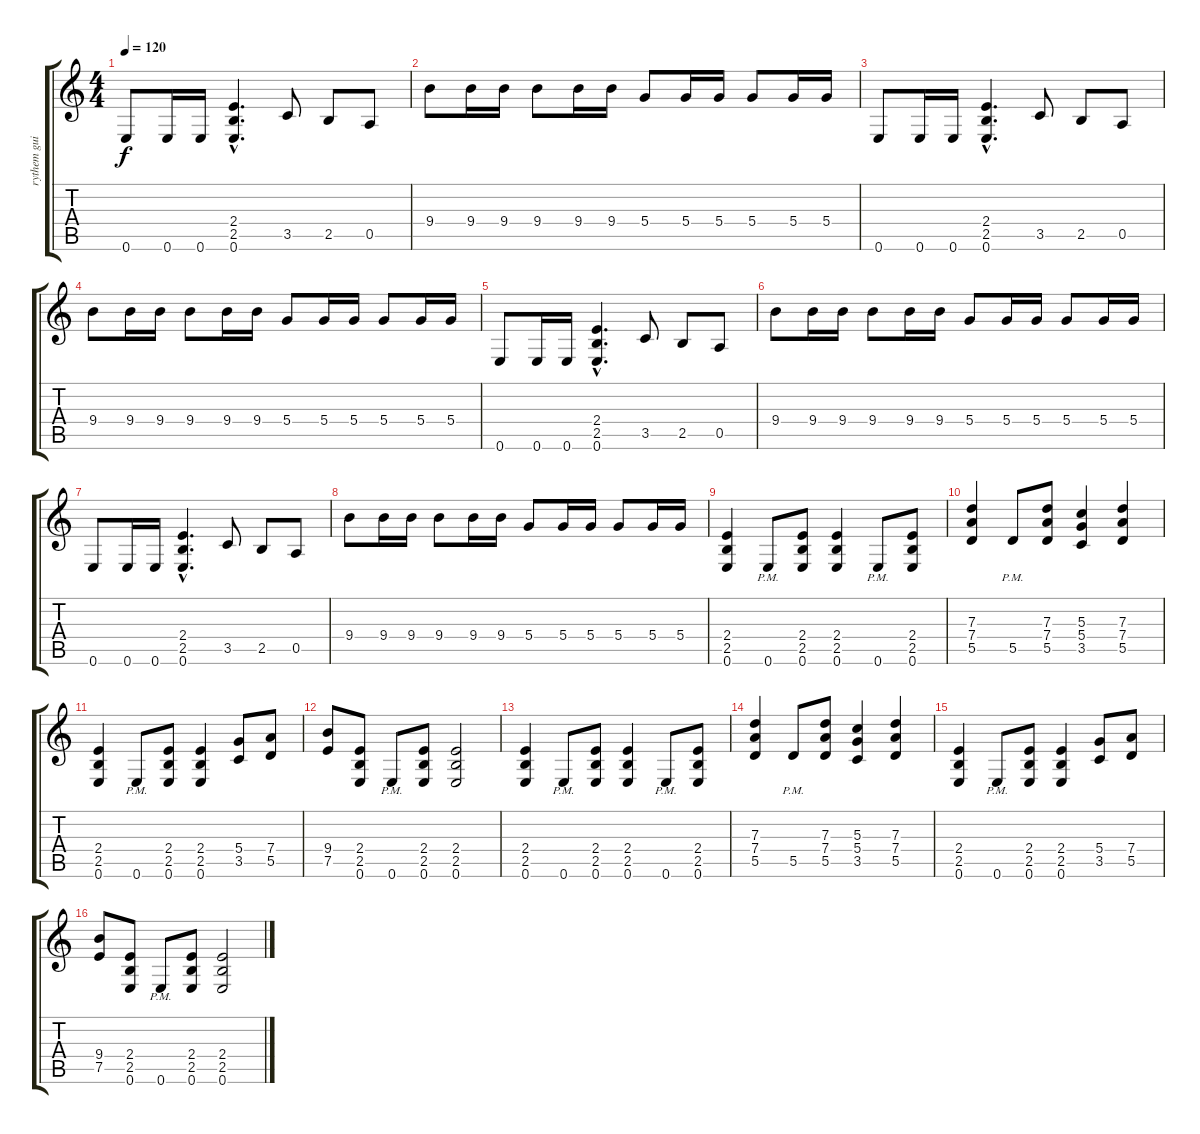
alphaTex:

\track ("rythem guitar" "rythem gui") {instrument distortionguitar}
\staff {score tabs}
\tuning (E4 B3 G3 D3 A2 E2) {hide}
\ts (4 4)
\tempo 120
\clef g2
\ks c
0.6.8{dy f} 0.6.16 0.6.16 (2.4{hac} 2.5{hac} 0.6{hac}).4{d} 3.5.8 2.5.8 0.5.8 |
9.4.8 9.4.16 9.4.16 9.4.8 9.4.16 9.4.16 5.4.8 5.4.16 5.4.16 5.4.8 5.4.16 5.4.16 |
0.6.8 0.6.16 0.6.16 (2.4{hac} 2.5{hac} 0.6{hac}).4{d} 3.5.8 2.5.8 0.5.8 |
9.4.8 9.4.16 9.4.16 9.4.8 9.4.16 9.4.16 5.4.8 5.4.16 5.4.16 5.4.8 5.4.16 5.4.16 |
0.6.8 0.6.16 0.6.16 (2.4{hac} 2.5{hac} 0.6{hac}).4{d} 3.5.8 2.5.8 0.5.8 |
9.4.8 9.4.16 9.4.16 9.4.8 9.4.16 9.4.16 5.4.8 5.4.16 5.4.16 5.4.8 5.4.16 5.4.16 |
0.6.8 0.6.16 0.6.16 (2.4{hac} 2.5{hac} 0.6{hac}).4{d} 3.5.8 2.5.8 0.5.8 |
9.4.8 9.4.16 9.4.16 9.4.8 9.4.16 9.4.16 5.4.8 5.4.16 5.4.16 5.4.8 5.4.16 5.4.16 |
(2.4 2.5 0.6).4 0.6{pm}.8 (2.4 2.5 0.6).8 (2.4 2.5 0.6).4 0.6{pm}.8 (2.4 2.5 0.6).8 |
(7.3 7.4 5.5).4 5.5{pm}.8 (7.3 7.4 5.5).8 (5.3 5.4 3.5).4 (7.3 7.4 5.5).4 |
(2.4 2.5 0.6).4 0.6{pm}.8 (2.4 2.5 0.6).8 (2.4 2.5 0.6).4 (5.4 3.5).8 (7.4 5.5).8 |
(9.4 7.5).8 (2.4 2.5 0.6).8 0.6{pm}.8 (2.4 2.5 0.6).8 (2.4 2.5 0.6).2 |
(2.4 2.5 0.6).4 0.6{pm}.8 (2.4 2.5 0.6).8 (2.4 2.5 0.6).4 0.6{pm}.8 (2.4 2.5 0.6).8 |
(7.3 7.4 5.5).4 5.5{pm}.8 (7.3 7.4 5.5).8 (5.3 5.4 3.5).4 (7.3 7.4 5.5).4 |
(2.4 2.5 0.6).4 0.6{pm}.8 (2.4 2.5 0.6).8 (2.4 2.5 0.6).4 (5.4 3.5).8 (7.4 5.5).8 |
(9.4 7.5).8 (2.4 2.5 0.6).8 0.6{pm}.8 (2.4 2.5 0.6).8 (2.4 2.5 0.6).2
